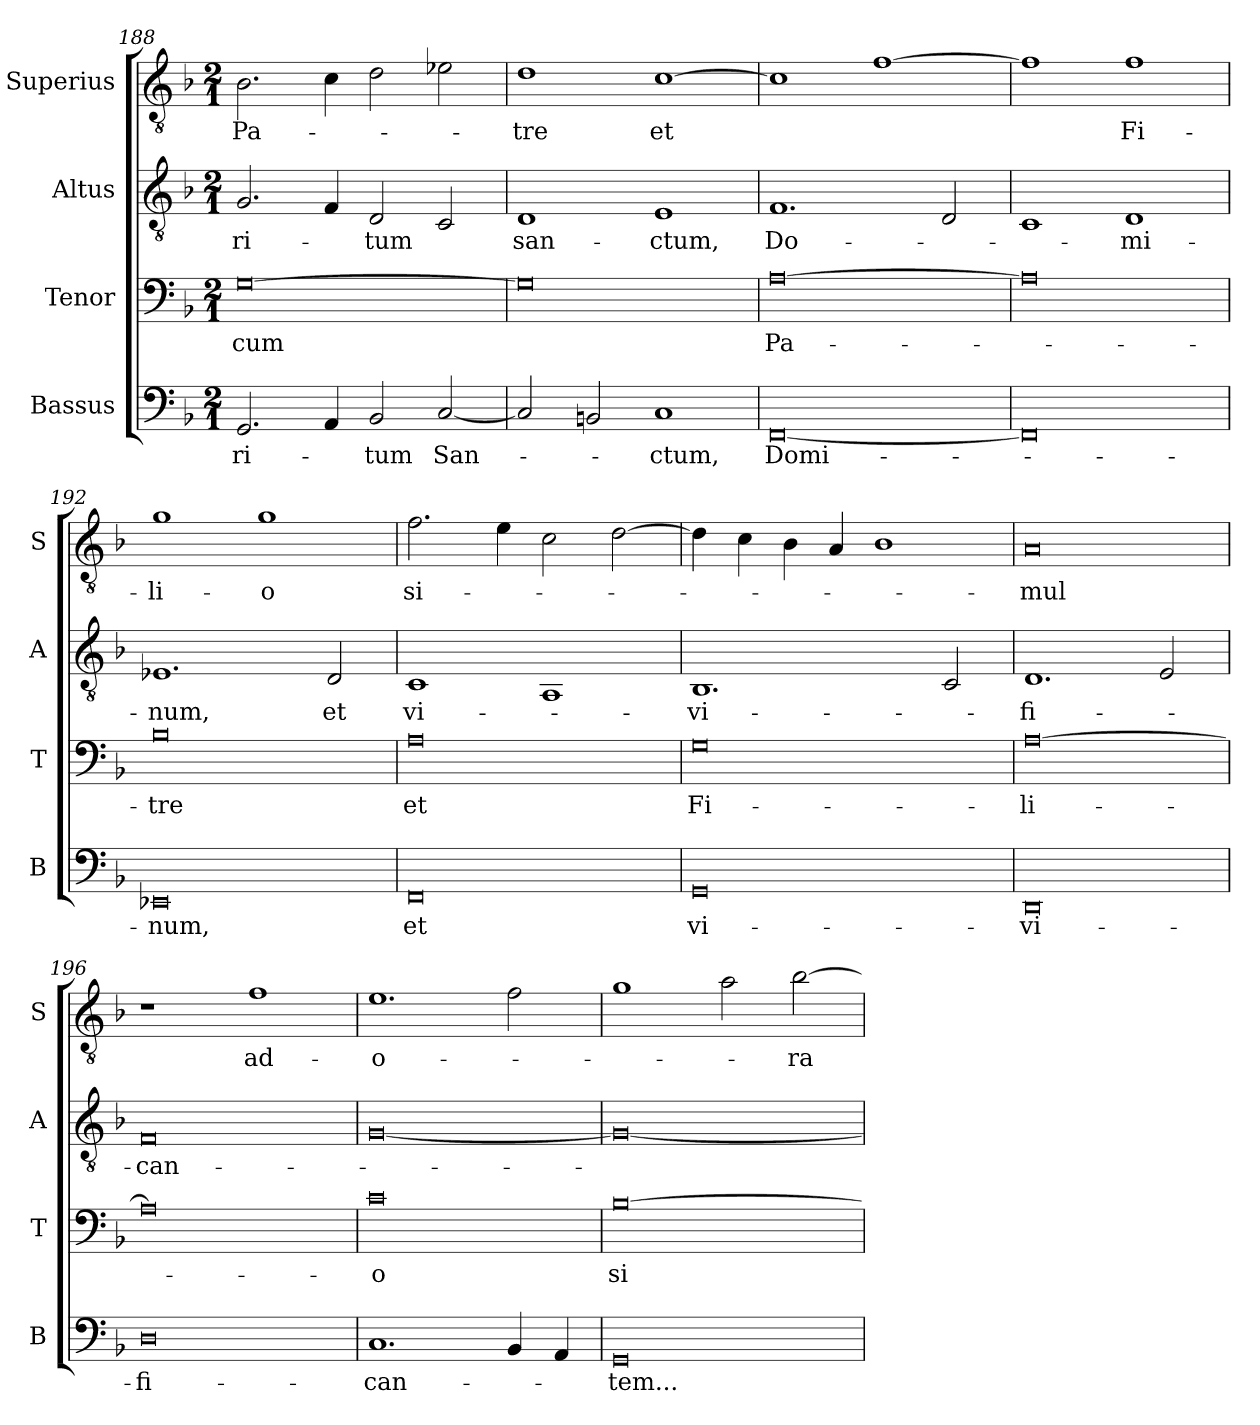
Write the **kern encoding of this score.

**kern	**text	**kern	**text	**kern	**text	**kern	**text
*part4	*part4	*part3	*part3	*part2	*part2	*part1	*part1
*staff4	*staff4	*staff3	*staff3	*staff2	*staff2	*staff1	*staff1
*I"Bassus	*	*I"Tenor	*	*I"Altus	*	*I"Superius	*
*I'B	*	*I'T	*	*I'A	*	*I'S	*
*clefF4	*	*clefF4	*	*clefGv2	*	*clefGv2	*
*k[b-]	*	*k[b-]	*	*k[b-]	*	*k[b-]	*
*M2/1	*	*M2/1	*	*M2/1	*	*M2/1	*
=188	=188	=188	=188	=188	=188	=188	=188
2.GG	-ri-	[0G	cum	2.G	-ri-	2.B-	Pa-
4AA	.	.	.	4F	.	4c	.
2BB-	-tum	.	.	2D	-tum	2d	.
[2C	San-	.	.	2C	.	2e-X	.
=189	=189	=189	=189	=189	=189	=189	=189
2C]	.	0G]	.	1D	san-	1d	-tre
2BBni	.	.	.	.	.	.	.
1C	-ctum,	.	.	1E	-ctum,	[1c	et
=190	=190	=190	=190	=190	=190	=190	=190
[0FF	Domi-	[0A	Pa-	1.F	Do-	1c]	.
.	.	.	.	.	.	[1f	.
.	.	.	.	2D	.	.	.
=191	=191	=191	=191	=191	=191	=191	=191
0FF]	.	0A]	.	1C	.	1f]	.
.	.	.	.	1D	-mi-	1f	Fi-
=192	=192	=192	=192	=192	=192	=192	=192
0EE-X	-num,	0B-	-tre	1.E-X	-num,	1g	-li-
.	.	.	.	.	.	1g	-o
.	.	.	.	2D	et	.	.
=193	=193	=193	=193	=193	=193	=193	=193
0FF	et	0A	et	1C	vi-	2.f	si-
.	.	.	.	.	.	4e	.
.	.	.	.	1AA	.	2c	.
.	.	.	.	.	.	[2d	.
=194	=194	=194	=194	=194	=194	=194	=194
0GG	vi-	0G	Fi-	1.BB-	-vi-	4d]	.
.	.	.	.	.	.	4c	.
.	.	.	.	.	.	4B-	.
.	.	.	.	.	.	4A	.
.	.	.	.	.	.	1B-	.
.	.	.	.	2C	.	.	.
=195	=195	=195	=195	=195	=195	=195	=195
0DD	-vi-	[0A	-li-	1.D	-fi-	0A	-mul
.	.	.	.	2E	.	.	.
=196	=196	=196	=196	=196	=196	=196	=196
0D	-fi-	0A]	.	0F	-can-	1r	.
.	.	.	.	.	.	1f	ad-
=197	=197	=197	=197	=197	=197	=197	=197
1.C	-can-	0c	-o	[0G	.	1.e	-o-
4BB-	.	.	.	.	.	2f	.
4AA	.	.	.	.	.	.	.
=198	=198	=198	=198	=198	=198	=198	=198
0GG	-tem...	[0B-	si-	0G_	.	1g	.
.	.	.	.	.	.	2a	.
.	.	.	.	.	.	[2b-	-ra-
=	=	=	=	=	=	=	=
*-	*-	*-	*-	*-	*-	*-	*-
